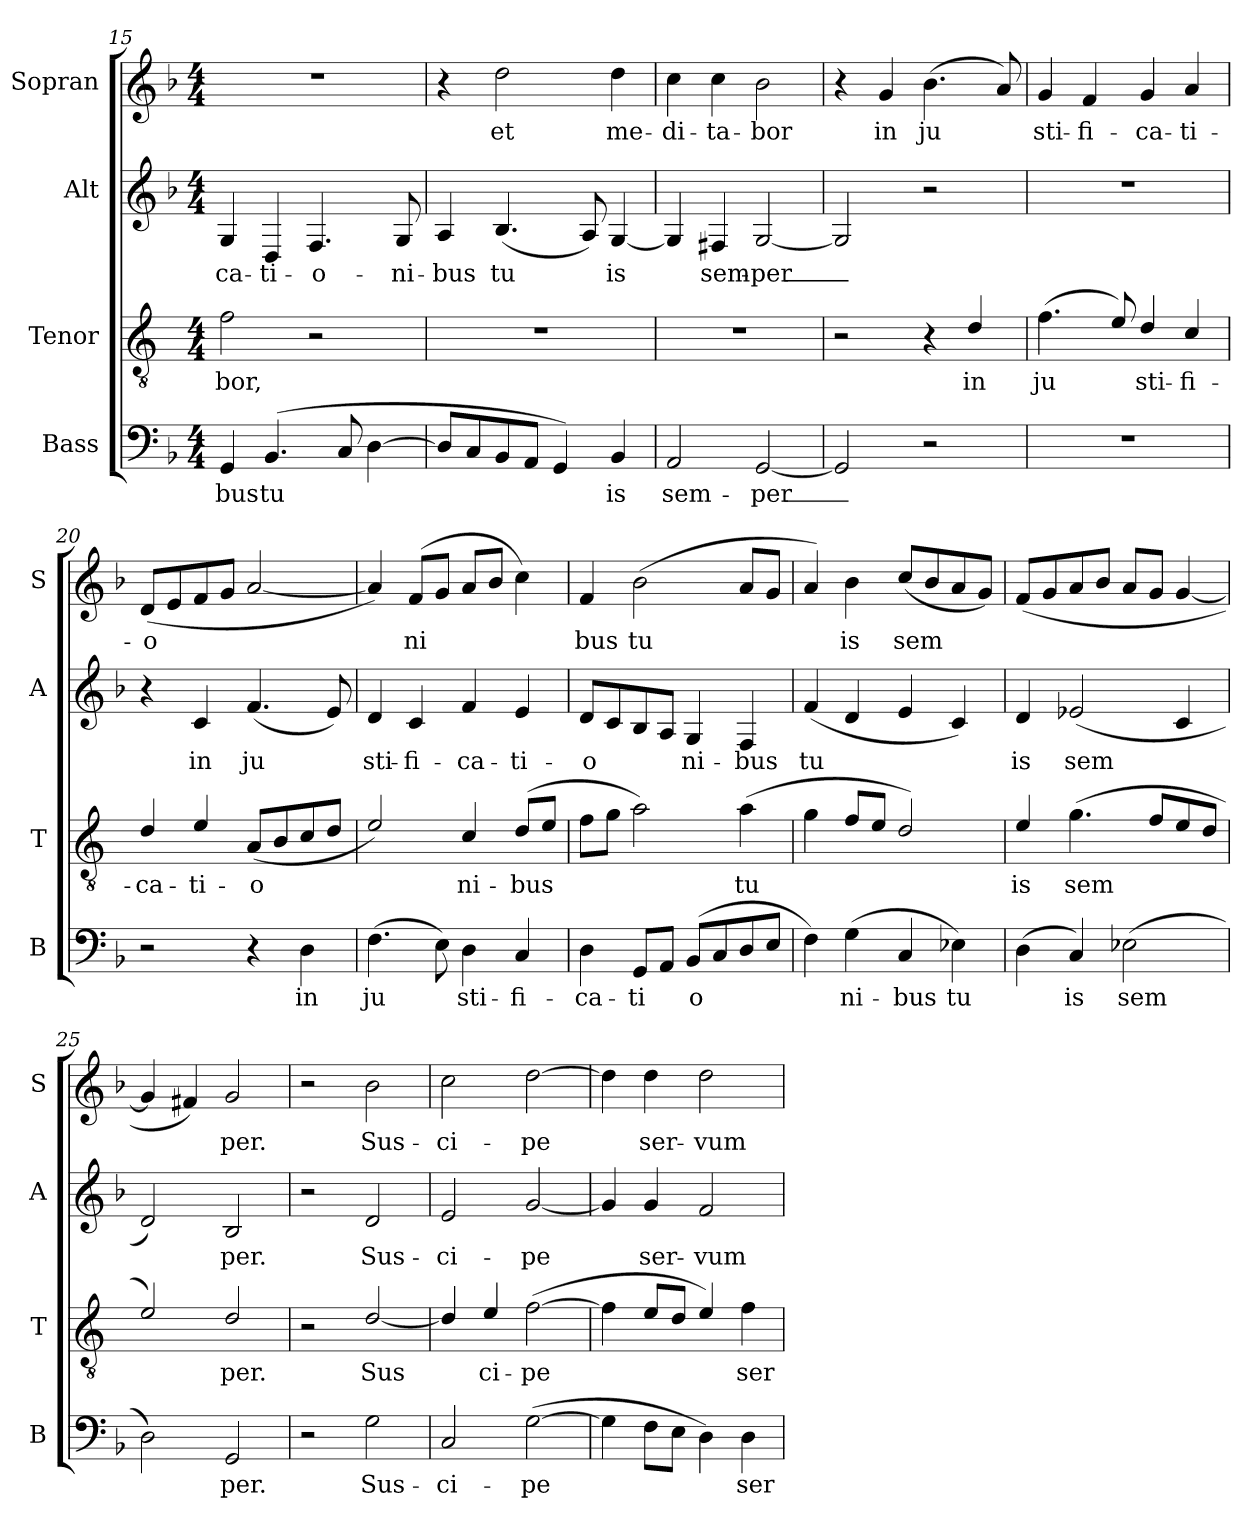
**kern	**text	**kern	**text	**kern	**text	**kern	**text
*part4	*part4	*part3	*part3	*part2	*part2	*part1	*part1
*staff4	*staff4	*staff3	*staff3	*staff2	*staff2	*staff1	*staff1
*I"Bass	*	*I"Tenor	*	*I"Alt	*	*I"Sopran	*
*I'B	*	*I'T	*	*I'A	*	*I'S	*
*clefF4	*	*clefGv2	*	*clefG2	*	*clefG2	*
*	*	*ITrd4c7	*	*	*	*	*
*k[b-]	*	*k[b-]	*	*k[b-]	*	*k[b-]	*
*M4/4	*	*M4/4	*	*M4/4	*	*M4/4	*
=15	=15	=15	=15	=15	=15	=15	=15
!	!LO:LY:b	!	!LO:LY:b	!	!LO:LY:b	!	!
4GG/	bus	2B-\	bor,	4G/	ca-	1r	.
!	!LO:LY:b	!	!	!	!LO:LY:b	!	!
(4.BB-/	tu	.	.	4D/	ti-	.	.
!	!	!	!	!	!LO:LY:b	!	!
.	.	2r	.	4.F/	o-	.	.
8C/	.	.	.	.	.	.	.
[4D\	.	.	.	.	.	.	.
!	!	!	!	!	!LO:LY:b	!	!
.	.	.	.	8G/	ni-	.	.
=16	=16	=16	=16	=16	=16	=16	=16
!	!	!	!	!	!LO:LY:b	!	!
8D/L]	.	1r	.	4A/	bus	4r	.
8C/	.	.	.	.	.	.	.
!	!	!	!	!	!LO:LY:b	!	!LO:LY:b
8BB-/	.	.	.	(4.B-/	tu	2dd\	et
8AA/J	.	.	.	.	.	.	.
4GG/)	.	.	.	.	.	.	.
.	.	.	.	8A/)	.	.	.
!	!LO:LY:b	!	!	!	!LO:LY:b	!	!LO:LY:b
4BB-/	is	.	.	[4G/	is	4dd\	me-
!!LO:LB:g=z
=17	=17	=17	=17	=17	=17	=17	=17
!	!LO:LY:b	!	!	!	!	!	!LO:LY:b
2AA/	sem-	1r	.	4G/]	.	4cc\	di-
!	!	!	!	!	!LO:LY:b	!	!LO:LY:b
.	.	.	.	4F#X/	sem-	4cc\	ta-
!	!LO:LY:b	!	!	!	!LO:LY:b	!	!LO:LY:b
[2GG/	per_-	.	.	[2G/	per_-	2b-\	bor
!!LO:LB:g=z
=18	=18	=18	=18	=18	=18	=18	=18
!	!LO:LY:b	!	!	!	!LO:LY:b	!	!
2GG/]	_	2r	.	2G/]	_	4r	.
!	!	!	!	!	!	!	!LO:LY:b
.	.	.	.	.	.	4g/	in
!	!	!	!	!	!	!	!LO:LY:b
2r	.	4r	.	2r	.	(4.b-\	ju
!	!	!	!LO:LY:b	!	!	!	!
.	.	4G/	in	.	.	.	.
.	.	.	.	.	.	8a/)	.
=19	=19	=19	=19	=19	=19	=19	=19
!	!	!	!LO:LY:b	!	!	!	!LO:LY:b
1r	.	(4.B-\	ju	1r	.	4g/	sti-
!	!	!	!	!	!	!	!LO:LY:b
.	.	.	.	.	.	4f/	fi-
.	.	8A/)	.	.	.	.	.
!	!	!	!LO:LY:b	!	!	!	!LO:LY:b
.	.	4G/	sti-	.	.	4g/	ca-
!	!	!	!LO:LY:b	!	!	!	!LO:LY:b
.	.	4F/	fi-	.	.	4a/	ti-
=20	=20	=20	=20	=20	=20	=20	=20
!	!	!	!LO:LY:b	!	!	!	!LO:LY:b
2r	.	4G/	ca-	4r	.	(8d/L	o
.	.	.	.	.	.	8e/	.
!	!	!	!LO:LY:b	!	!LO:LY:b	!	!
.	.	4A/	ti-	4c/	in	8f/	.
.	.	.	.	.	.	8g/J	.
!	!	!	!LO:LY:b	!	!LO:LY:b	!	!
4r	.	(8D/L	o	(4.f/	ju	[2a/	.
.	.	8E/	.	.	.	.	.
!	!LO:LY:b	!	!	!	!	!	!
4D\	in	8F/	.	.	.	.	.
.	.	8G/J	.	8e/)	.	.	.
=21	=21	=21	=21	=21	=21	=21	=21
!	!LO:LY:b	!	!	!	!LO:LY:b	!	!
(4.F\	ju	2A/)	.	4d/	sti-	4a/])	.
!	!	!	!	!	!LO:LY:b	!	!LO:LY:b
.	.	.	.	4c/	fi-	(8f/L	ni
8E\)	.	.	.	.	.	8g/J	.
!	!LO:LY:b	!	!LO:LY:b	!	!LO:LY:b	!	!
4D\	sti-	4F/	ni-	4f/	ca-	8a/L	.
.	.	.	.	.	.	8b-/J	.
!	!LO:LY:b	!	!LO:LY:b	!	!LO:LY:b	!	!
4C/	fi-	(8G/L	bus	4e/	ti-	4cc\)	.
.	.	8A/J	.	.	.	.	.
!!LO:LB:g=z
=22	=22	=22	=22	=22	=22	=22	=22
!	!LO:LY:b	!	!	!	!LO:LY:b	!	!LO:LY:b
4D\	ca-	8B-\L	.	8d/L	o	4f/	bus
.	.	8c\J	.	8c/	.	.	.
!	!LO:LY:b	!	!	!	!	!	!LO:LY:b
8GG/L	ti	2d\)	.	8B-/	.	(2b-\	tu
8AA/J	.	.	.	8A/J	.	.	.
!	!LO:LY:b	!	!	!	!LO:LY:b	!	!
(8BB-/L	o	.	.	4G/	ni-	.	.
8C/	.	.	.	.	.	.	.
!	!	!	!LO:LY:b	!	!LO:LY:b	!	!
8D/	.	(4d\	tu	4F/	bus	8a/L	.
8E/J	.	.	.	.	.	8g/J	.
=23	=23	=23	=23	=23	=23	=23	=23
!	!	!	!	!	!LO:LY:b	!	!
4F\)	.	4c\	.	(4f/	tu	4a/)	.
!	!LO:LY:b	!	!	!	!	!	!LO:LY:b
(4G\	ni-	8B-/L	.	4d/	.	4b-\	is
.	.	8A/J	.	.	.	.	.
!	!LO:LY:b	!	!	!	!	!	!LO:LY:b
4C/	bus	2G/)	.	4e/	.	(8cc/L	sem
.	.	.	.	.	.	8b-/	.
!	!LO:LY:b	!	!	!	!	!	!
4E-X\)	tu-	.	.	4c/)	.	8a/	.
.	.	.	.	.	.	8g/J)	.
!!LO:PB:g=z
=24	=24	=24	=24	=24	=24	=24	=24
!	!LO:LY:b	!	!LO:LY:b	!	!LO:LY:b	!	!
(4D\	_-	4A/	is	4d/	is	(8f/L	.
.	.	.	.	.	.	8g/	.
!	!LO:LY:b	!	!LO:LY:b	!	!LO:LY:b	!	!
4C/)	is	(4.c\	sem	(2e-X/	sem	8a/	.
.	.	.	.	.	.	8b-/J	.
!	!LO:LY:b	!	!	!	!	!	!
(2E-X\	sem	.	.	.	.	8a/L	.
.	.	8B-/L	.	.	.	8g/J	.
.	.	8A/	.	4c/	.	[4g/	.
.	.	8G/J	.	.	.	.	.
=25	=25	=25	=25	=25	=25	=25	=25
2D\)	.	2A/)	.	2d/)	.	4g/]	.
.	.	.	.	.	.	4f#X/)	.
!	!LO:LY:b	!	!LO:LY:b	!	!LO:LY:b	!	!LO:LY:b
2GG/	per.	2G/	per.	2B-/	per.	2g/	per.
=26	=26	=26	=26	=26	=26	=26	=26
2r	.	2r	.	2r	.	2r	.
!	!LO:LY:b	!	!LO:LY:b	!	!LO:LY:b	!	!LO:LY:b
2G\	Sus-	[2G/	Sus	2d/	Sus-	2b-\	Sus-
=27	=27	=27	=27	=27	=27	=27	=27
!	!LO:LY:b	!	!	!	!LO:LY:b	!	!LO:LY:b
2C/	ci-	4G/]	.	2e/	ci-	2cc\	ci-
!	!	!	!LO:LY:b	!	!	!	!
.	.	4A/	ci-	.	.	.	.
!	!LO:LY:b	!	!LO:LY:b	!	!LO:LY:b	!	!LO:LY:b
([2G\	pe	([2B-\	pe	[2g/	pe	[2dd\	pe
=28	=28	=28	=28	=28	=28	=28	=28
4G\]	.	4B-\]	.	4g/]	.	4dd\]	.
!	!	!	!	!	!LO:LY:b	!	!LO:LY:b
8F\L	.	8A/L	.	4g/	ser-	4dd\	ser-
8E\J	.	8G/J	.	.	.	.	.
!	!	!	!	!	!LO:LY:b	!	!LO:LY:b
4D\)	.	4A/)	.	2f/	vum	2dd\	vum
!	!LO:LY:b	!	!LO:LY:b	!	!	!	!
4D\	ser-	4B-\	ser-	.	.	.	.
=	=	=	=	=	=	=	=
*-	*-	*-	*-	*-	*-	*-	*-
